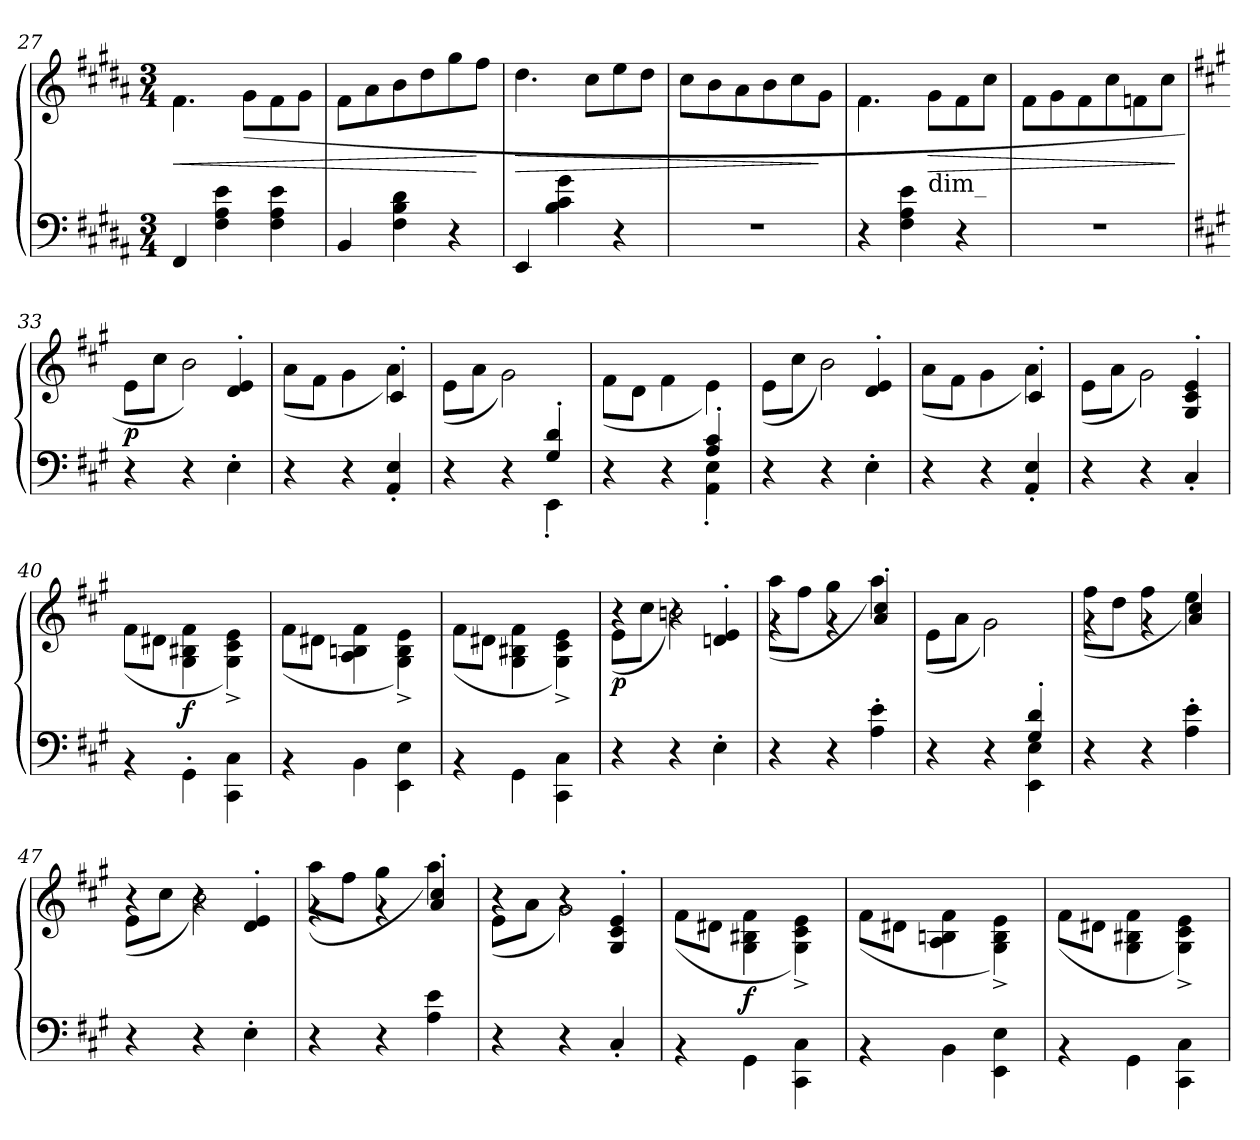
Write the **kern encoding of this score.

**kern	**kern	**dynam
*part1	*part1	*part1
*staff2	*staff1	*staff1/2
*clefF4	*clefG2	*
*k[f#c#g#d#a#]	*k[f#c#g#d#a#]	*
*B:	*B:	*
*M3/4	*M3/4	*
=27	=27	=27
!	!	!LO:HP:b
*	*^	*
4FF#/	2.ryy	4.f#\	<
4F#\ 4A#\ 4e\	.	.	.
.	.	(>8g#\L	.
4F#\ 4A#\ 4e\	.	8f#\	.
.	.	8g#\J	.
=28	=28	=28	=28
4BB/	2.ryy	8f#\L	.
.	.	8a#\	.
4F#\ 4B\ 4d#\	.	8b\	.
.	.	8dd#\	.
4r	.	8gg#\	.
.	.	8ff#\J	[
!!LO:PB:g=z	!!
=29	=29	=29	=29
!	!	!	!LO:HP:b
4EE/	2.ryy	4.dd#\	>
4B\ 4c#\ 4g#\	.	.	.
.	.	8cc#\L	.
4r	.	8ee\	.
.	.	8dd#\J	.
=30	=30	=30	=30
2.r	2.ryy	8cc#\L	.
.	.	8b\	.
.	.	8a#\	.
.	.	8b\	.
.	.	8cc#\	.
.	.	8g#\J	]
=31	=31	=31	=31
4r	2.ryy	4.f#\	.
4F#\ 4A#\ 4e\	.	.	.
!	!	!LO:TX:b:t=dim_	!
!	!	!	!LO:HP:b
.	.	8g#\L	>
4r	.	8f#\	.
.	.	8cc#\J	.
=32	=32	=32	=32
2.r	2.ryy	8f#\L	.
.	.	8g#\	.
.	.	8f#\	.
.	.	8cc#\	.
.	.	8fn\	.
.	.	8cc#\J	.
*	*v	*v	*
.	.	]
=33	=33	=33
*k[f#c#g#]	*k[f#c#g#]	*
*	*^	*
*	*	*^	*
!	!	!	!	!LO:DY:b
4r	2.ryy	8e\L	2ryy	p
.	.	8cc#\J	.	.
4r	.	2b\)	.	.
4E'\	.	.	4d/' 4e/'	.
=34	=34	=34	=34	=34
4r	2.ryy	(<8a\L	2ryy	.
.	.	8f#\J	.	.
4r	.	4g#\	.	.
4AA/' 4E/'	.	4a\)	4c#'/	.
*	*	*v	*v	*
=35	=35	=35	=35
*^	*	*	*
4r	2ryy	2.ryy	(<8e\L	.
.	.	.	8a\J	.
4r	.	.	2g#\)	.
4G#/' 4d/'	4EE'\	.	.	.
=36	=36	=36	=36	=36
2ryy	4r	2.ryy	(<8f#\L	.
.	.	.	8d\J	.
.	4r	.	4f#\	.
4A/' 4c#/'	4AA\' 4E\'	.	4e\)	.
*v	*v	*	*	*
!!LO:LB:g=z
=37	=37	=37	=37
*	*	*^	*
4r	2.ryy	(>8e\L	2ryy	.
.	.	8cc#\J	.	.
4r	.	2b\)	.	.
4E'\	.	.	4d/' 4e/'	.
=38	=38	=38	=38	=38
4r	2.ryy	(>8a\L	2ryy	.
.	.	8f#\J	.	.
4r	.	4g#\	.	.
4AA/' 4E/'	.	4a\)	4c#'/	.
=39	=39	=39	=39	=39
4r	2.ryy	(>8e\L	2ryy	.
.	.	8a\J	.	.
4r	.	2g#\)	.	.
4C#'/	.	.	4G#/' 4c#/' 4e/'	.
*	*	*v	*v	*
=40	=40	=40	=40
4rBB	2.ryy	(>8f#\L	.
.	.	8d#X\J	.
!	!	!	!LO:DY:b
4GG#'\	.	4G#\ 4B#X\ 4f#\	f
4CC#\ 4C#\	.	4G#\^ 4c#\^ 4e\^)	.
=41	=41	=41	=41
4rBB	2.ryy	(>8f#\L	.
.	.	8d#X\J	.
4BB\	.	4A\ 4Bn\ 4f#\	.
4EE\ 4E\	.	4G#\^ 4B\^ 4e\^)	.
=42	=42	=42	=42
4rBB	2.ryy	(>8f#\L	.
.	.	8d#X\J	.
4GG#\	.	4G#\ 4B#X\ 4f#\	.
4CC#\ 4C#\	.	4G#\^ 4c#\^ 4e\^)	.
=43	=43	=43	=43
*	*	*^	*
!	!	!	!	!LO:DY:b
4r	2.ryy	(>8e\L	4r	p
.	.	8cc#\J	.	.
4r	.	2bn\)	4r	.
4E'\	.	.	4dn/' 4e/'	.
=44	=44	=44	=44	=44
4r	2.ryy	(<8aa\L	4rg	.
.	.	8ff#\J	.	.
4r	.	4gg#\	4rg	.
4A\' 4e\'	.	4aa\)	4a/' 4cc#/'	.
*	*	*v	*v	*
!!LO:LB:g=z
=45	=45	=45	=45
*^	*	*	*
2ryy	4r	2.ryy	(>8e\L	.
.	.	.	8a\J	.
.	4r	.	2g#\)	.
4G#/' 4d/'	4EE\ 4E\	.	.	.
*v	*v	*	*	*
=46	=46	=46	=46
*	*	*^	*
4r	2.ryy	(<8ff#\L	4rg	.
.	.	8dd\J	.	.
4r	.	4ff#\	4rg	.
4A\' 4e\'	.	4ee\)	4a/ 4cc#/	.
=47	=47	=47	=47	=47
4r	2.ryy	(>8e\L	4r	.
.	.	8cc#\J	.	.
4r	.	2b\)	4r	.
4E'\	.	.	4d/' 4e/'	.
=48	=48	=48	=48	=48
4r	2.ryy	(<8aa\L	4rg	.
.	.	8ff#\J	.	.
4r	.	4gg#\	4rg	.
4A\ 4e\	.	4aa\)	4a/' 4cc#/'	.
=49	=49	=49	=49	=49
4r	2.ryy	(>8e\L	4r	.
.	.	8a\J	.	.
4r	.	2g#\)	4r	.
4C#'/	.	.	4G#/' 4c#/' 4e/'	.
*	*	*v	*v	*
=50	=50	=50	=50
4rBB	2.ryy	(>8f#\L	.
.	.	8d#X\J	.
!	!	!	!LO:DY:b
4GG#\	.	4G#\ 4B#X\ 4f#\	f
4CC#\ 4C#\	.	4G#\^ 4c#\^ 4e\^)	.
=51	=51	=51	=51
4rBB	2.ryy	(>8f#\L	.
.	.	8d#X\J	.
4BB\	.	4A\ 4Bn\ 4f#\	.
4EE\ 4E\	.	4G#\^ 4B\^ 4e\^)	.
=52	=52	=52	=52
4rBB	2.ryy	(>8f#\L	.
.	.	8d#X\J	.
4GG#\	.	4G#\ 4B#X\ 4f#\	.
4CC#\ 4C#\	.	4G#\^ 4c#\^ 4e\^)	.
*	*v	*v	*
=	=	=
*-	*-	*-
